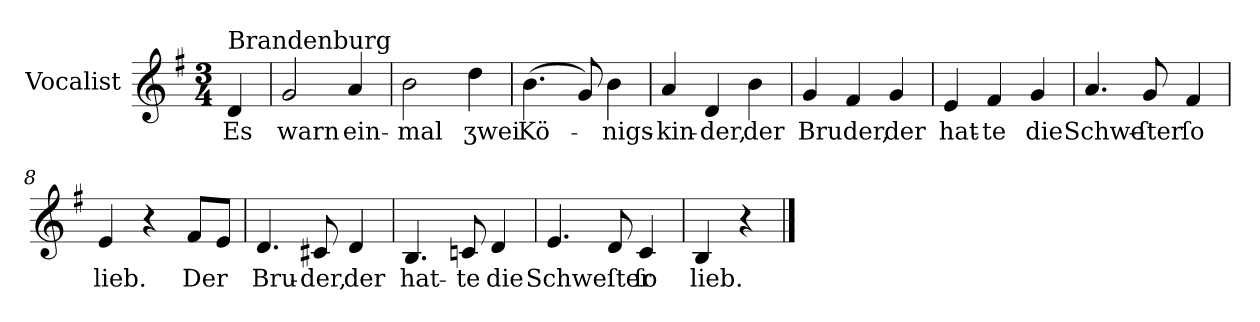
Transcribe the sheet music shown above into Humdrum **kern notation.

**kern	**text
*part1	*part1
*staff1	*staff1
*I"Vocalist	*
*k[f#]	*
*G:	*
*M3/4	*
=	=
!LO:TX:a:t=Brandenburg	!
4d	Es
=1	=1
2g	warn
4a	ein-
=2	=2
2b	-mal
4dd	ʒwei
=3	=3
(4.b	Kö-
8g)	.
4b	-nigs-
=4	=4
4a	-kin-
4d	-der,
4b	der
=5	=5
4g	Bruder,
4f#	.
4g	der
=6	=6
4e	hat-
4f#	-te
4g	die
=7	=7
4.a	Schwe-
8g	-ſter
4f#	ſo
=8	=8
4e	lieb.
4r	.
8f#L	Der
8eJ	.
=9	=9
4.d	Bru-
8c#X	-der,
4d	der
=10	=10
4.B	hat-
8cn	-te
4d	die
=11	=11
4.e	Schweſter
8d	.
4c	ſo
=12	=12
4B	lieb.
4r	.
==	==
*-	*-
